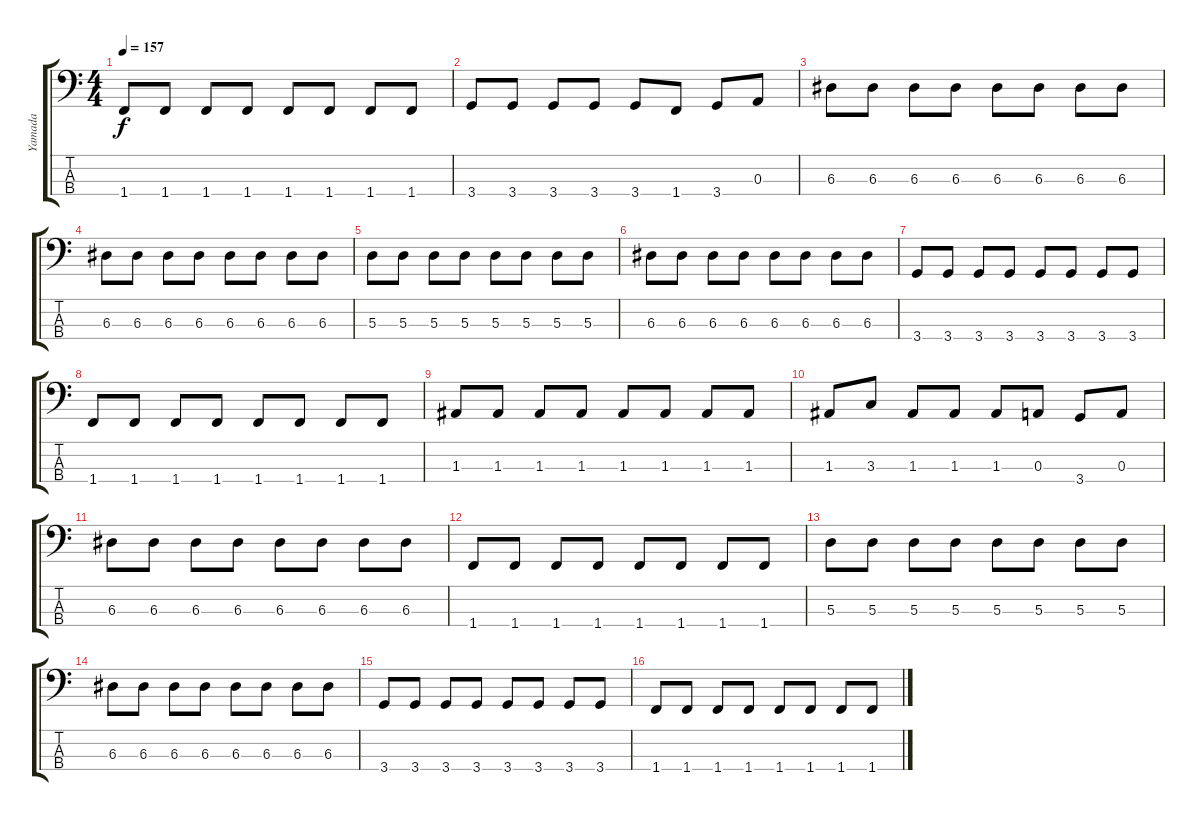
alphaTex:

\track ("Yamada" "Yamada") {instrument electricbasspick}
\staff {score tabs}
\tuning (G2 D2 A1 E1) {hide}
\ts (4 4)
\tempo 157
\clef f4
\ks c
1.4.8{dy f} 1.4.8 1.4.8 1.4.8 1.4.8 1.4.8 1.4.8 1.4.8 |
3.4.8 3.4.8 3.4.8 3.4.8 3.4.8 1.4.8 3.4.8 0.3.8 |
6.3.8 6.3.8 6.3.8 6.3.8 6.3.8 6.3.8 6.3.8 6.3.8 |
6.3.8 6.3.8 6.3.8 6.3.8 6.3.8 6.3.8 6.3.8 6.3.8 |
5.3.8 5.3.8 5.3.8 5.3.8 5.3.8 5.3.8 5.3.8 5.3.8 |
6.3.8 6.3.8 6.3.8 6.3.8 6.3.8 6.3.8 6.3.8 6.3.8 |
3.4.8 3.4.8 3.4.8 3.4.8 3.4.8 3.4.8 3.4.8 3.4.8 |
1.4.8 1.4.8 1.4.8 1.4.8 1.4.8 1.4.8 1.4.8 1.4.8 |
1.3.8 1.3.8 1.3.8 1.3.8 1.3.8 1.3.8 1.3.8 1.3.8 |
1.3.8 3.3.8 1.3.8 1.3.8 1.3.8 0.3.8 3.4.8 0.3.8 |
6.3.8 6.3.8 6.3.8 6.3.8 6.3.8 6.3.8 6.3.8 6.3.8 |
1.4.8 1.4.8 1.4.8 1.4.8 1.4.8 1.4.8 1.4.8 1.4.8 |
5.3.8 5.3.8 5.3.8 5.3.8 5.3.8 5.3.8 5.3.8 5.3.8 |
6.3.8 6.3.8 6.3.8 6.3.8 6.3.8 6.3.8 6.3.8 6.3.8 |
3.4.8 3.4.8 3.4.8 3.4.8 3.4.8 3.4.8 3.4.8 3.4.8 |
1.4.8 1.4.8 1.4.8 1.4.8 1.4.8 1.4.8 1.4.8 1.4.8
